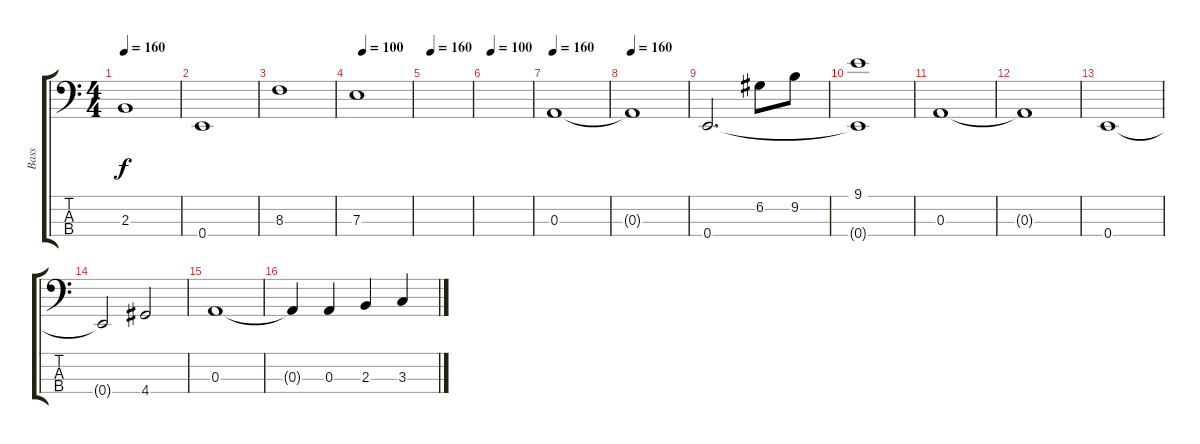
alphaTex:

\track ("Bass" "Bass") {instrument electricbassfinger}
\staff {score tabs}
\tuning (G2 D2 A1 E1) {hide}
\ts (4 4)
\tempo 160
\clef f4
\ks c
2.3.1{dy f} |
0.4.1 |
8.3.1 |
\tempo (100 0.125)
7.3.1 |
\tempo (160 0.125)
|
\tempo (100 0.125)
|
\tempo 160
0.3.1 |
\tempo 160
0.3{t}.1 |
0.4.2{d} 6.2.8 9.2.8 |
(9.1 0.4{t}).1 |
0.3.1 |
0.3{t}.1 |
0.4.1 |
0.4{t}.2 4.4.2 |
0.3.1 |
0.3{t}.4 0.3.4 2.3.4 3.3.4
